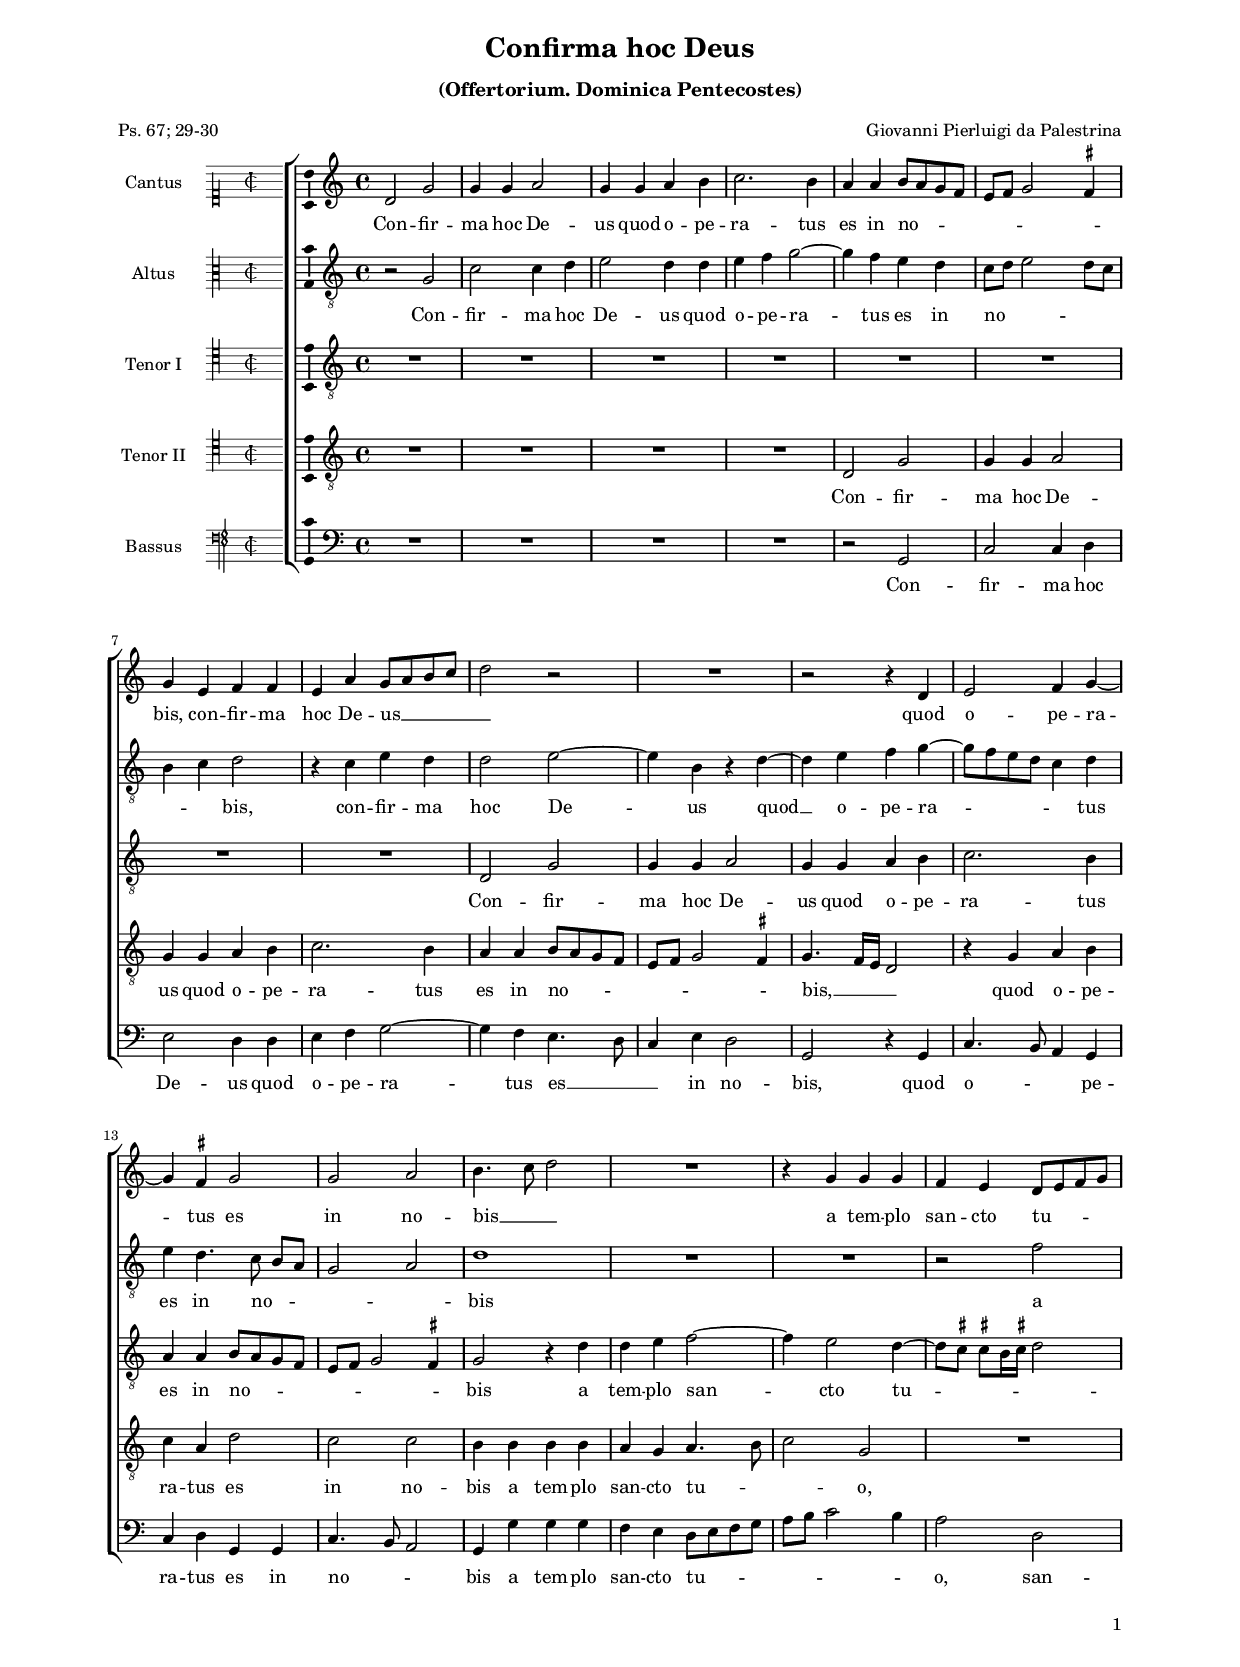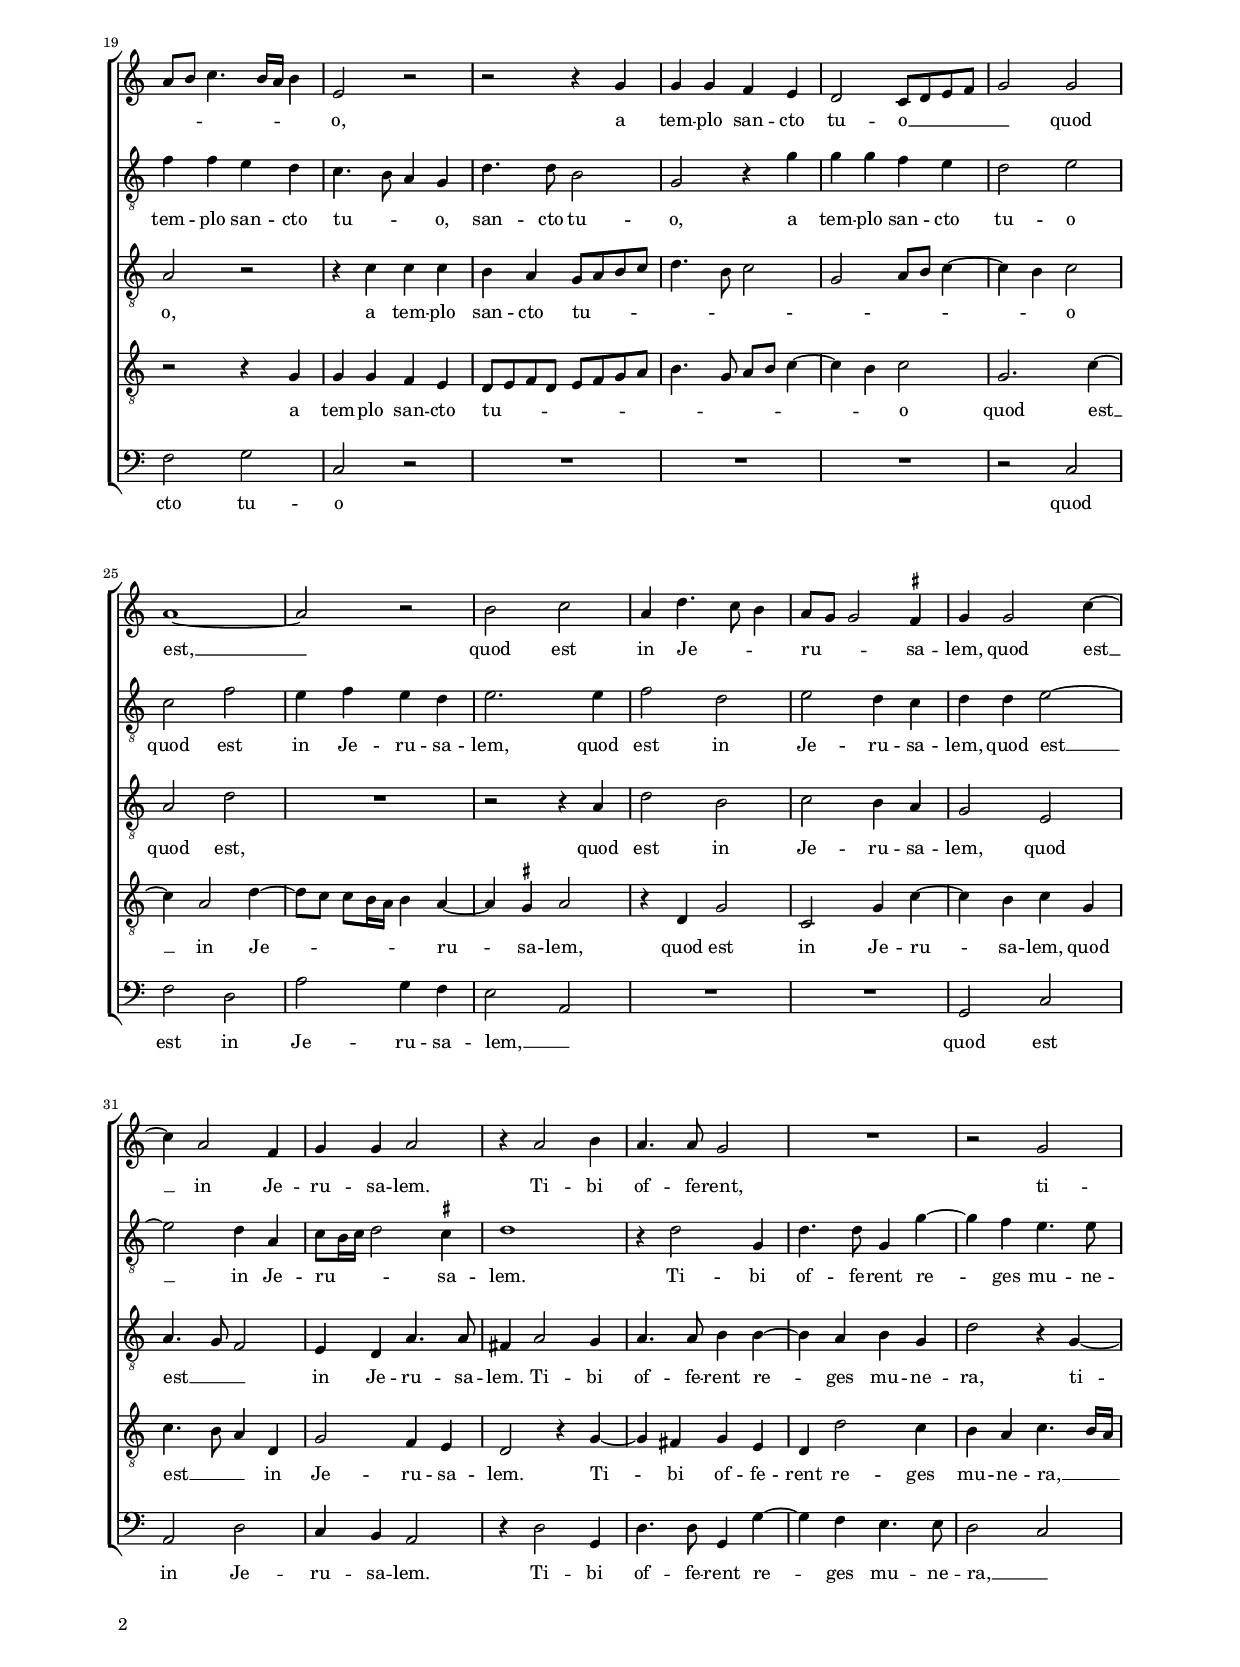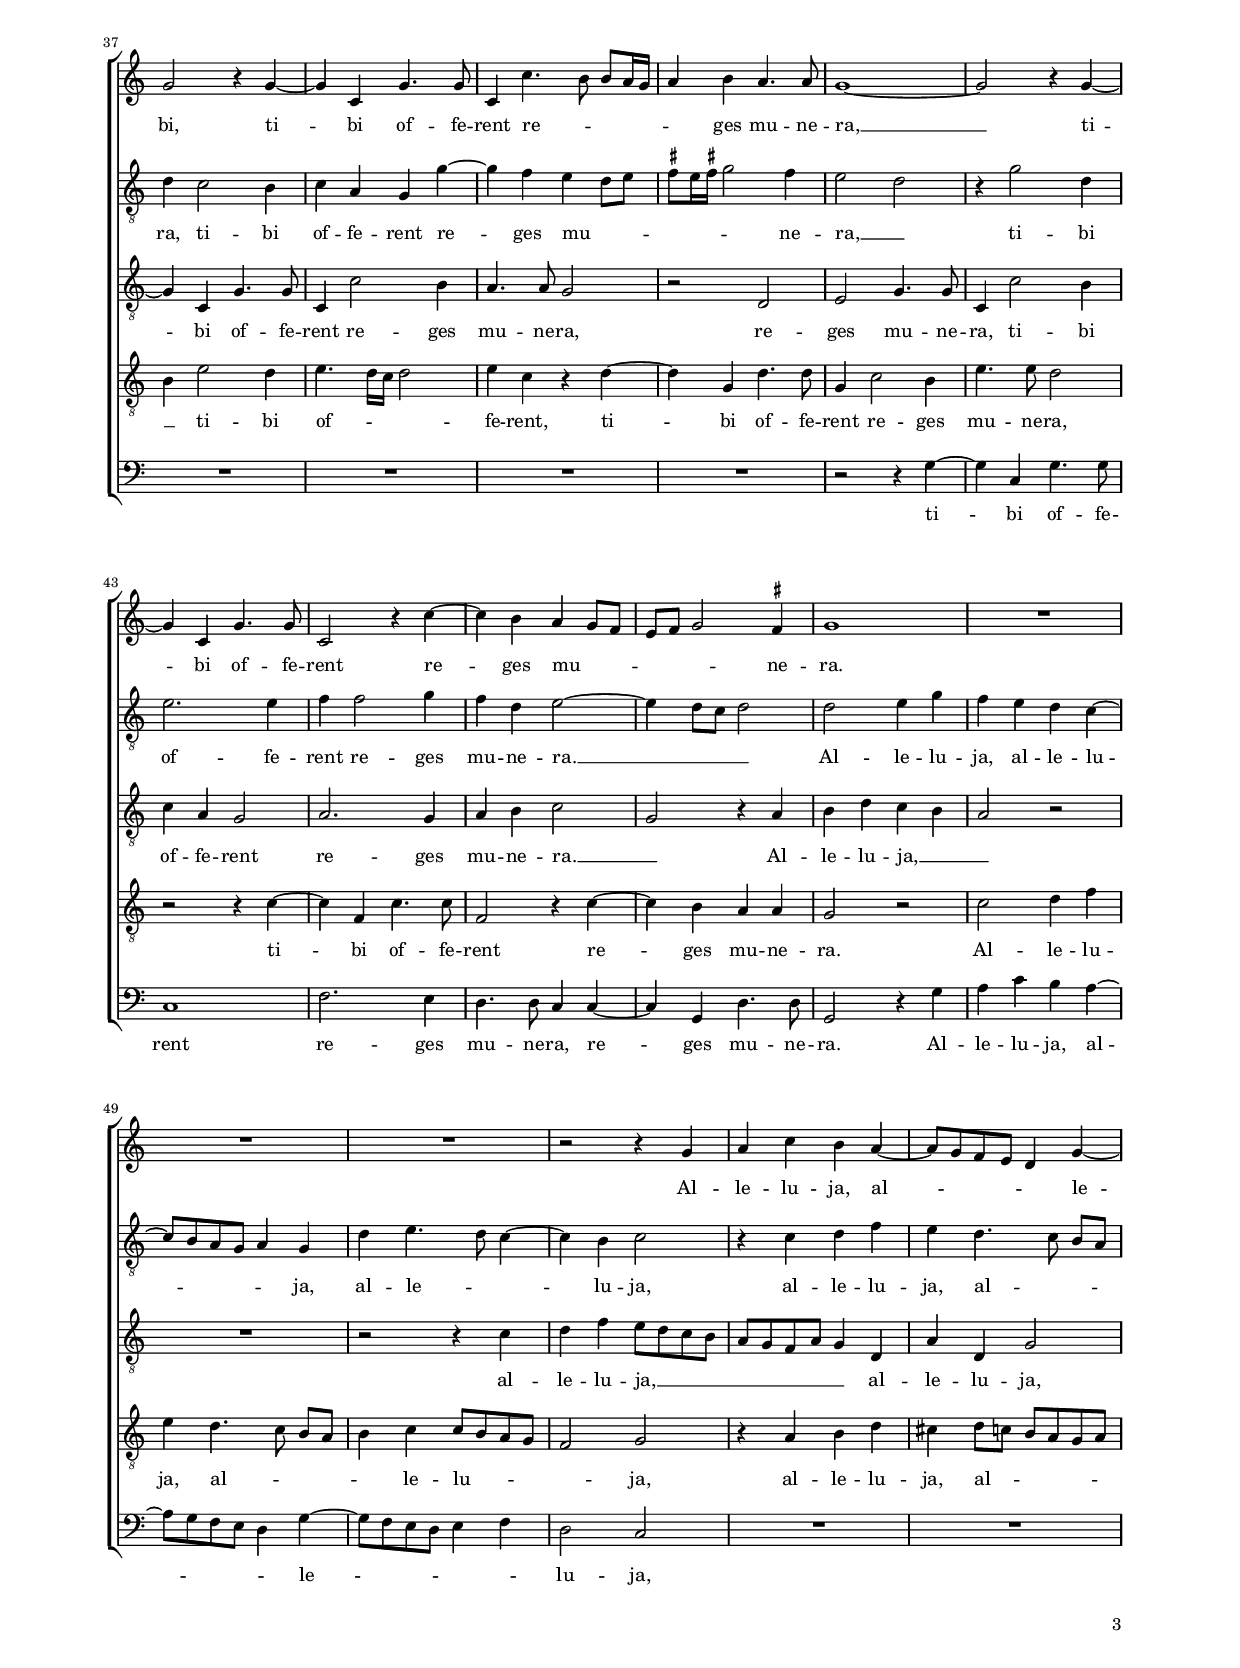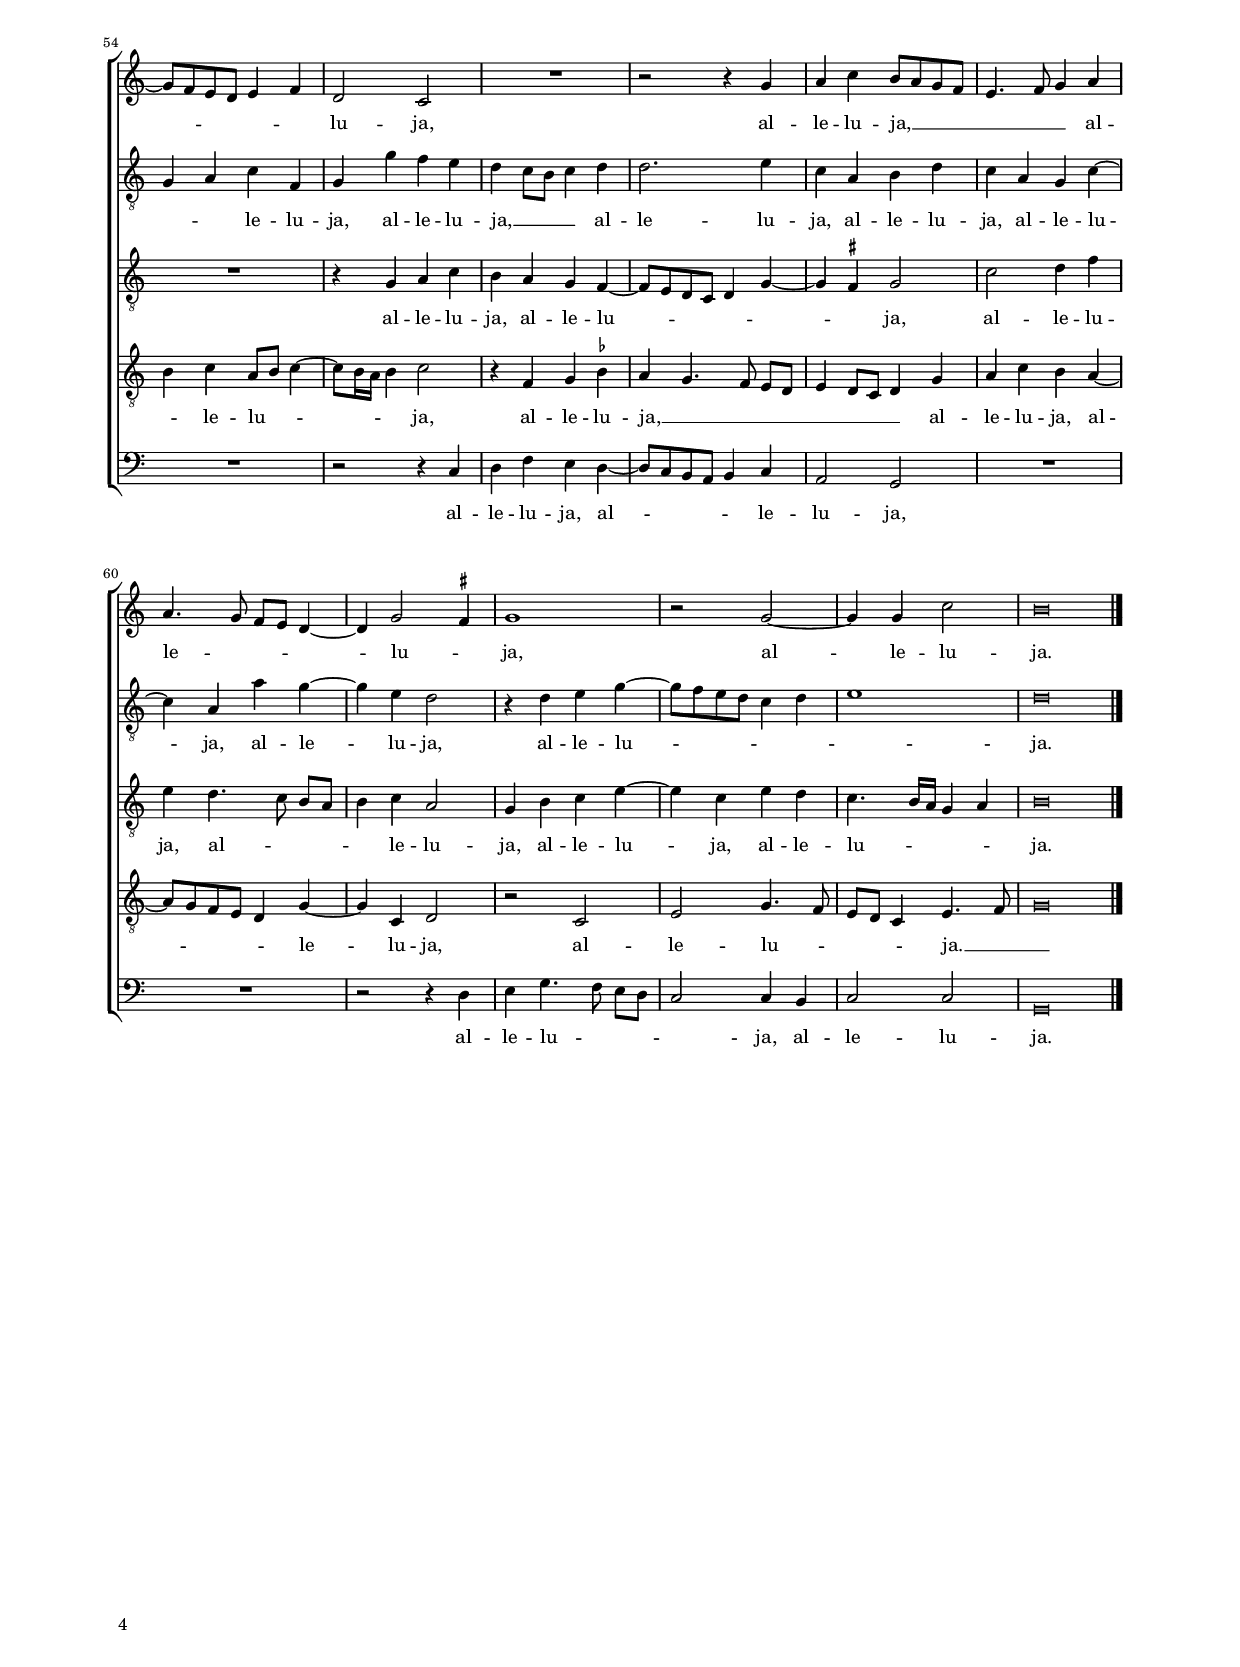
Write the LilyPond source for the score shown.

\header
{
	title="Confirma hoc Deus"
	subtitle=\markup { \column { \vspace #0.5 "(Offertorium. Dominica Pentecostes)" \transparent "x" } }
	composer="Giovanni Pierluigi da Palestrina"
	poet="Ps. 67; 29-30"
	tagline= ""
}

\version "2.24.1"
\language deutsch
#(set-global-staff-size 15)
% #(set-default-paper-size "letter")
#(ly:set-option 'point-and-click #f)




	ficta = { \once \set suggestAccidentals = ##t }

	forget = #(define-music-function (music) (ly:music?) #{
		\accidentalStyle forget
		$music
		\accidentalStyle default
		#})

    
\paper
	{
	top-margin = 1.6 \cm
	bottom-margin = 1 \cm
	left-margin = 2 \cm
	right-margin = 2 \cm
	ragged-bottom = ##f
	ragged-last-bottom = ##t
	print-page-number = ##f
	system-system-spacing = #'((basic-distance . 17) (minimum-distance . 14) (padding . 5) (strechability . 150))
	oddFooterMarkup=\markup   \fill-line { "" \fromproperty #'page:page-number-string }
	evenFooterMarkup=\markup  \fill-line { \fromproperty #'page:page-number-string "" }
	last-bottom-spacing = #'((basic-distance . 12) (minimum-distance . 7) (padding . 4))
%	systems-per-page = 3
	system-count = 11
%   page-count = 3
%	min-systems-per-page = 3
	}

	
global = {
	\key c \major
	\time 4/4
	\set Score.tempoHideNote = ##t
	\tempo 4 = 100
	\skip 1*64
	\set Score.measureLength = #(ly:make-moment 2/1)
	\skip 1*2 \bar "|."
	}
    

incipitcantus = \relative c' {
    \time 2/2
    \clef "petrucci-c1"
    \key c \major
    }
    
incipitcantusVoice = <<
    \new MensuralVoice <<
        { s1 \noBreak }
        \incipitcantus
    >>
    >>
    
    
incipitaltus = \relative c' {
    \time 2/2
    \clef "petrucci-c3"
    \key c \major
    s4 \bar ""
    }
    
incipitaltusVoice = <<
    \new MensuralVoice <<
        { s1 \noBreak }
        \incipitaltus
    >>
    >>
    
incipittenor = \relative c' {
    \time 2/2
    \clef "petrucci-c4"
    \key c \major
    }
    
incipittenorVoice = <<
    \new MensuralVoice <<
        { s1 \noBreak }
        \incipittenor
    >>
    >>
    
incipitquintus = \relative c' {
    \time 2/2
    \clef "petrucci-c4"
    \key c \major
    }
    
incipitquintusVoice = <<
    \new MensuralVoice <<
        { s1 \noBreak }
        \incipitquintus
    >>
    >>
    
    
incipitbassus= \relative c {
    \time 2/2
    \clef "petrucci-f4"
    \key c \major
    }
    
incipitbassusVoice = <<
    \new MensuralVoice <<
        { s1 \noBreak }
        \incipitbassus
    >>
    >>


cantus =  \relative c''
	{
	d,2 g
	g4 g a2
	g4 g a h
	c2. h4
%5
	a4 a h8 a g f |
	e8 f g2 \ficta fis4 \break \noPageBreak
	g4 e f f
	e4 a g8 a h c
	d2 r
%10
	R1 |
	r2 r4 d,
	e2 f4 g~ \break \noPageBreak
	g4 \ficta fis g2
	g2 a
%15
	h4. c8 d2 |
	R1
	r4 g, g g
	f4 e d8 e f g \pageBreak
	a8 h c4. h16 a h4
%20
	e,2 r |
	r2 r4 g
	g4 g f e
	d2 c8 d e f
	g2 g \break \noPageBreak
%25
	a1~ |
	a2 r
	h2 c
	a4 d4. c8 h4
	a8 g g2 \ficta fis4
%30
	g4 g2 c4~ | \break \noPageBreak
	c4 a2 f4
	g4 g a2
	r4 a2 h4
	a4. a8 g2
%35
	R1 |
	r2 g \pageBreak
	g2 r4 g~
	g4 c, g'4. g8
	c,4 c'4. h8 h[ a16 g]
%40
	a4 h a4. a8 |
	g1~
	g2 r4 g~ \break \noPageBreak
	g4 c, g'4. g8
	c,2 r4 c'~
%45
	c4 h a g8 f |
	e8 f g2 \ficta fis4
	g1
	R1 \break \noPageBreak
	R1
%50
	R1 |
	r2 r4 g
	a4 c h a~
	a8 g f e d4 g~ \pageBreak
	g8 f e d e4 f
%55
	d2 c |
	R1
	r2 r4 g'
	a4 c h8 a g f
	e4. f8 g4 a \break \noPageBreak
%60
	a4. g8 f e d4~ |
	d4 g2 \ficta fis4
	g1
	r2 g~
	g4 g c2
%65
	h\breve |
	}


altus =  \relative c'
	{
	r2 g
	c2 c4 d
	e2 d4 d
	e4 f g2~
%5
	g4 f e d |
	c8 d e2 d8 c
	h4 c d2
	r4 c e d
	d2 e~
%10
	e4 h r d~ |
	d4 e f g~
	g8 f e d c4 d
	e4 d4. c8 h[ a]
	g2 a
%15
	d1 |
	R1
	R1
	r2 f
	f4 f e d
%20
	c4. h8 a4 g |
	d'4. d8 h2
	g2 r4 g'
	g4 g f e
	d2 e
%25
	c2 f |
	e4 f e d
	e2. e4
	f2 d
	e2 d4 c
%30
	d4 d e2~ |
	e2 d4 a
	c8 h16 c d2 \ficta cis4
	d1
	r4 d2 g,4
%35
	d'4. d8 g,4 g'~ |
	g4 f e4. e8
	d4 c2 h4
	c4 a g g'~
	g4 f e d8 e
%40
	\ficta fis8 e16 \ficta fis! g2 \forget f4 |
	e2 d
	r4 g2 d4
	e2. e4
	f4 f2 g4
%45
	f4 d e2~ |
	e4 d8 c d2
	d2 e4 g
	f4 e d c~
	c8 h a g a4 g
%50
	d'4 e4. d8 c4~ |
	c4 h c2
	r4 c d f
	e4 d4. c8 h[ a]
	g4 a c f,
%55
	g4 g' f e |
	d4 c8 h c4 d
	d2. e4
	c4 a h d
	c4 a g c~
%60
	c4 a a' g~ |
	g4 e d2
	r4 d e g~
	g8 f e d c4 d
	e1
%65
	d\breve |
	}


tenor =  \relative c'
	{
	R1
	R1
	R1
	R1
%5
	R1 |
	R1
	R1
	R1
	d,2 g
%10
	g4 g a2 |
	g4 g a h
	c2. h4
	a4 a h8 a g f
	e8 f g2 \ficta fis4
%15
	g2 r4 d' |
	d4 e f2~
	f4 e2 d4~
	d8 \ficta cis \ficta cis![ h16 \ficta cis!] d2
	a2 r
%20
	r4 c c c |
	h4 a g8 a h c
	d4. h8 c2
	g2 a8 h c4~
	c4 h c2
%25
	a2 d |
	R1
	r2 r4 a
	d2 h
	c2 h4 a
%30
	g2 e |
	a4. g8 f2
	e4 d a'4. a8
	fis4 a2 g4
	a4. a8 h4 h~
%35
	h4 a h g |
	d'2 r4 g,~
	g4 c, g'4. g8
	c,4 c'2 h4
	a4. a8 g2
%40
	r2 d |
	e2 g4. g8
	c,4 c'2 h4
	c4 a g2
	a2. g4
%45
	a4 h c2 |
	g2 r4 a
	h4 d c h
	a2 r
	R1
%50
	r2 r4 c |
	d4 f e8 d c h
	a8 g f a g4 d
	a'4 d, g2
	R1
%55
	r4 g a c |
	h4 a g f~
	f8 e d c d4 g~
	g4 \ficta fis g2
	c2 d4 f
%60
	e4 d4. c8 h[ a] |
	h4 c a2
	g4 h c e~
	e4 c e d
	c4. h16 a g4 a
%65
	h\breve |
	}


quintus  =  \relative c'
	{
	R1
	R1
	R1
	R1
%5
	d,2 g |
	g4 g a2
	g4 g a h
	c2. h4
	a4 a h8 a g f
%10
	e8 f g2 \ficta fis4 |
	g4. f16 e d2
	r4 g a h
	c4 a d2
	c2 c
%15
	h4 h h h |
	a4 g a4. h8
	c2 g
	R1
	r2 r4 g
%20
	g4 g f e |
	d8 e f d e f g a
	h4. g8 a h c4~
	c4 h c2
	g2. c4~
%25
	c4 a2 d4~ |
	d8 c c[ h16 a] h4 a~
	a4 \ficta gis a2
	r4 d, g2
	c,2 g'4 c~
%30
	c4 h c g |
	c4. h8 a4 d,
	g2 f4 e
	d2 r4 g~
	g4 fis g e
%35
	d4 d'2 c4 |
	h4 a c4. h16 a
	h4 e2 d4
	e4. d16 c d2
	e4 c r d~
%40
	d4 g, d'4. d8 |
	g,4 c2 h4
	e4. e8 d2
	r2 r4 c~
	c4 f, c'4. c8
%45
	f,2 r4 c'~ |
	c4 h a a
	g2 r
	c2 d4 f
	e4 d4. c8 h[ a]
%50
	h4 c c8 h a g |
	f2 g
	r4 a h d
	cis4 d8 c h a g a
	h4 c a8 h c4~
%55
	c8 h16 a h4 c2 |
	r4 f, g \ficta b
	a4 g4. f8 e[ d]
	e4 d8 c d4 g
	a4 c h a~
%60
	a8 g f e d4 g~ |
	g4 c, d2
	r2 c
	e2 g4. f8
	e8 d c4 e4. f8
%65
	g\breve |
	}


bassus  =  \relative c
	{
	R1
	R1
	R1
	R1
%5
	r2 g |
	c2 c4 d
	e2 d4 d
	e4 f g2~
	g4 f e4. d8
%10
	c4 e d2 |
	g,2 r4 g
	c4. h8 a4 g
	c4 d g, g
	c4. h8 a2
%15
	g4 g' g g |
	f4 e d8 e f g
	a8 h c2 h4
	a2 d,
	f2 g
%20
	c,2 r |
	R1
	R1
	R1
	r2 c
%25
	f2 d |
	a'2 g4 f
	e2 a,
	R1
	R1
%30
	g2 c |
	a2 d
	c4 h a2
	r4 d2 g,4
	d'4. d8 g,4 g'~
%35
	g4 f e4. e8 |
	d2 c
	R1
	R1
	R1
%40
	R1 |
	r2 r4 g'~
	g4 c, g'4. g8
	c,1
	f2. e4
%45
	d4. d8 c4 c~ |
	c4 g d'4. d8
	g,2 r4 g'
	a4 c h a~
	a8 g f e d4 g~
%50
	g8 f e d e4 f |
	d2 c
	R1
	R1
	R1
%55
	r2 r4 c |
	d4 f e d~
	d8 c h a h4 c
	a2 g
	R1
%60
	R1 |
	r2 r4 d'
	e4 g4. f8 e[ d]
	c2 c4 h
	c2 c
%65
	g\breve |
	}


lyricscantus = \lyricmode {
	Con -- fir -- ma hoc De -- us quod o -- pe -- ra -- tus es in no -- _ _ _ _ _ _ _ bis,
	con -- fir -- ma hoc De -- us __ _ _ _ _ quod o -- pe -- ra -- tus es in no -- bis __ _ _
	a tem -- plo san -- cto tu -- _ _ _ _ _ _ _ _ _ o,
	a tem -- plo san -- cto tu -- o __ _ _ _ _
	quod est, __
	quod est in Je -- _ _ ru -- _ _ sa -- lem,
	quod est __ in Je -- ru -- sa -- lem.
	Ti -- bi of -- fe -- rent,
	ti -- bi,
	ti -- bi of -- fe -- rent re -- _ _ _ _ _ ges mu -- ne -- ra, __
	ti -- bi of -- fe -- rent re -- ges mu -- _ _ _ _ _ ne -- ra.
	Al -- le -- lu -- ja,
	al -- _ _ _ _ le -- _ _ _ _ _ lu -- ja,
	al -- le -- lu -- ja, __ _ _ _ _ _ _ 
	al -- le -- _ _ _ _ lu -- _ ja,
	al -- le -- lu -- ja.
	}


lyricsaltus = \lyricmode {
	Con -- fir -- ma hoc De -- us quod o -- pe -- ra -- tus es in no -- _ _ _ _ _ _ bis,
	con -- fir -- ma hoc De -- us quod __ o -- pe -- ra -- _ _ _ _ tus es in no -- _ _ _ _ bis
	a tem -- plo san -- cto tu -- _ _ o,
	san -- cto tu -- o,
	a tem -- plo san -- cto tu -- o
	quod est in Je -- ru -- sa -- lem,
	quod est in Je -- ru -- sa -- lem,
	quod est __ in Je -- ru -- _ _ _ sa -- lem.
	Ti -- bi of -- fe -- rent re -- ges mu -- ne -- ra,
	ti -- bi of -- fe -- rent re -- ges mu -- _ _ _ _ _ _ ne -- ra, __ _
	ti -- bi of -- fe -- rent re -- ges mu -- ne -- ra. __ _ _ _
	Al -- le -- lu -- ja,
	al -- le -- lu -- _ _ _ _ ja,
	al -- le -- _ _ lu -- ja,
	al -- le -- lu -- ja,
	al -- _ _ _ _ _ le -- lu -- ja,
	al -- le -- lu -- ja, __ _ _ _
	al -- le -- lu -- ja,
	al -- le -- lu -- ja,
	al -- le -- lu -- ja,
	al -- le -- lu -- ja,
	al -- le -- lu -- _ _ _ _ _ _ ja.
	}


lyricstenor = \lyricmode {
	Con -- fir -- ma hoc De -- us quod o -- pe -- ra -- tus es in no -- _ _ _ _ _ _ _ bis
	a tem -- plo san -- cto tu -- _ _ _ _ _ o,
	a tem -- plo san -- cto tu -- _ _ _ _ _ _ _ _ _ _ _ o
	quod est,
	quod est in Je -- ru -- sa -- lem,
	quod est __ _ _ in Je -- ru -- sa -- lem.
	Ti -- bi of -- fe -- rent re -- ges mu -- ne -- ra,
	ti -- bi of -- fe -- rent re -- ges mu -- ne -- ra,
	re -- ges mu -- ne -- ra,
	ti -- bi of -- fe -- rent re -- ges mu -- ne -- ra. __ _
	Al -- le -- lu -- ja, __ _ _
	al -- le -- lu -- ja, __ _ _ _ _ _ _ _ _ 
	al -- le -- lu -- ja,
	al -- le -- lu -- ja,
	al -- le -- lu -- _ _ _ _ _ _ ja,
	al -- le -- lu -- ja,
	al -- _ _ _ _ le -- lu -- ja,
	al -- le -- lu -- ja,
	al -- le -- lu -- _ _ _ _ ja.
	}


lyricsquintus = \lyricmode {
	Con -- fir -- ma hoc De -- us quod o -- pe -- ra -- tus es in no -- _ _ _ _ _ _ _ bis, __ _ _ _
	quod o -- pe -- ra -- tus es in no -- bis
	a tem -- plo san -- cto tu -- _ _ o,
	a tem -- plo san -- cto tu -- _ _ _ _ _ _ _ _ _ _ _ _ _ o
	quod est __ in Je -- _ _ _ _ _ ru -- sa -- lem,
	quod est in Je -- ru -- sa -- lem,
	quod est __ _ _ in Je -- ru -- sa -- lem.
	Ti -- bi of -- fe -- rent re -- ges mu -- ne -- ra, __ _ _ _
	ti -- bi of -- _ _ _ fe -- rent,
	ti -- bi of -- fe -- rent re -- ges mu -- ne -- ra,
	ti -- bi of -- fe -- rent re -- ges mu -- ne -- ra.
	Al -- le -- lu -- ja,
	al -- _ _ _ _ le -- lu -- _ _ _ _ ja,
	al -- le -- lu -- ja,
	al -- _ _ _ _ _ _ le -- lu -- _ _ _ _ _ ja,
	al -- le -- lu -- ja, __ _ _ _ _ _ _ _ _
	al -- le -- lu -- ja,
	al -- _ _ _ _ le -- lu -- ja,
	al -- le -- lu -- _ _ _ _ ja. __ _ _
	}


lyricsbassus = \lyricmode {
	Con -- fir -- ma hoc De -- us quod o -- pe -- ra -- tus es __ _ _ in no -- bis,
	quod o -- _ _ pe -- ra -- tus es in no -- _ _ bis
	a tem -- plo san -- cto tu -- _ _ _ _ _ _ _ o,
	san -- cto tu -- o
	quod est in Je -- ru -- sa -- lem, __ _
	quod est in Je -- ru -- sa -- lem.
	Ti -- bi of -- fe -- rent re -- ges mu -- ne -- ra, __ _
	ti -- bi of -- fe -- rent re -- ges mu -- ne -- ra,
	re -- ges mu -- ne -- ra.
	Al -- le -- lu -- ja,
	al -- _ _ _ _ le -- _ _ _ _ _ lu -- ja,
	al -- le -- lu -- ja,
	al -- _ _ _ _ le -- lu -- ja,
	al -- le -- lu -- _ _ _ _ ja,
	al -- le -- lu -- ja.
	}


\score
{  
	\transpose c c {
	\new ChoirStaff \with { \override StaffGrouper.staff-staff-spacing.basic-distance = #12 }
	<<

	\new Staff << \global
	\new Voice="v1" {
		\set Staff.instrumentName="Cantus"
		\incipit \incipitcantusVoice
%		\set Staff.instrumentName= "S"
		\set Staff.midiInstrument = "reed organ"
		\clef violin
		\cantus }
	\new Lyrics \lyricsto "v1" {\lyricscantus }
	>>


	\new Staff << \global
	\new Voice="v2" {
		\set Staff.instrumentName="Altus"
		\incipit \incipitaltusVoice
%		\set Staff.instrumentName= "A"
		\set Staff.midiInstrument = "reed organ"
		\clef "G_8" % violin
		\altus}
	\new Lyrics \lyricsto "v2" {\lyricsaltus }
	>>


	\new Staff << \global
	\new Voice="v3" {
		\set Staff.instrumentName="Tenor I"
		\incipit \incipittenorVoice
%		\set Staff.instrumentName= "T"
		\set Staff.midiInstrument = "reed organ"
		\clef "G_8"
		\tenor }
	\new Lyrics \lyricsto "v3" {\lyricstenor }
	>>


	\new Staff << \global
	\new Voice="v5" {
		\set Staff.instrumentName="Tenor II"
		\incipit \incipitquintusVoice
%		\set Staff.instrumentName= "Q"
		\set Staff.midiInstrument = "reed organ"
		\clef "G_8"
		\quintus}
	\new Lyrics \lyricsto "v5" {\lyricsquintus }
	>>


	\new Staff << \global
	\new Voice="v4" {
		\set Staff.instrumentName="Bassus"
		\incipit \incipitbassusVoice
%		\set Staff.instrumentName= "B"
		\set Staff.midiInstrument = "reed organ"
		\clef bass 
		\bassus }
	\new Lyrics \lyricsto "v4" {\lyricsbassus}
	>>

	>>
	} % transpose

	\layout
	{
	indent = 3\cm
    incipit-width = 1.3 \cm
	\context { \Lyrics \override VerticalAxisGroup.nonstaff-relatedstaff-spacing.padding = #1.4 }
%	\context { \Lyrics \override LyricText.font-size = #1 }
	\context { \Staff \override TimeSignature.break-visibility = #end-of-line-invisible }
	\context { \Staff \consists Ambitus_engraver }
	\context { \Score \override BarNumber.padding = #2 }
	\context { \Voice \override NoteHead.style = #'baroque }
	}

\midi
	{    	
	}

}


% EOF
